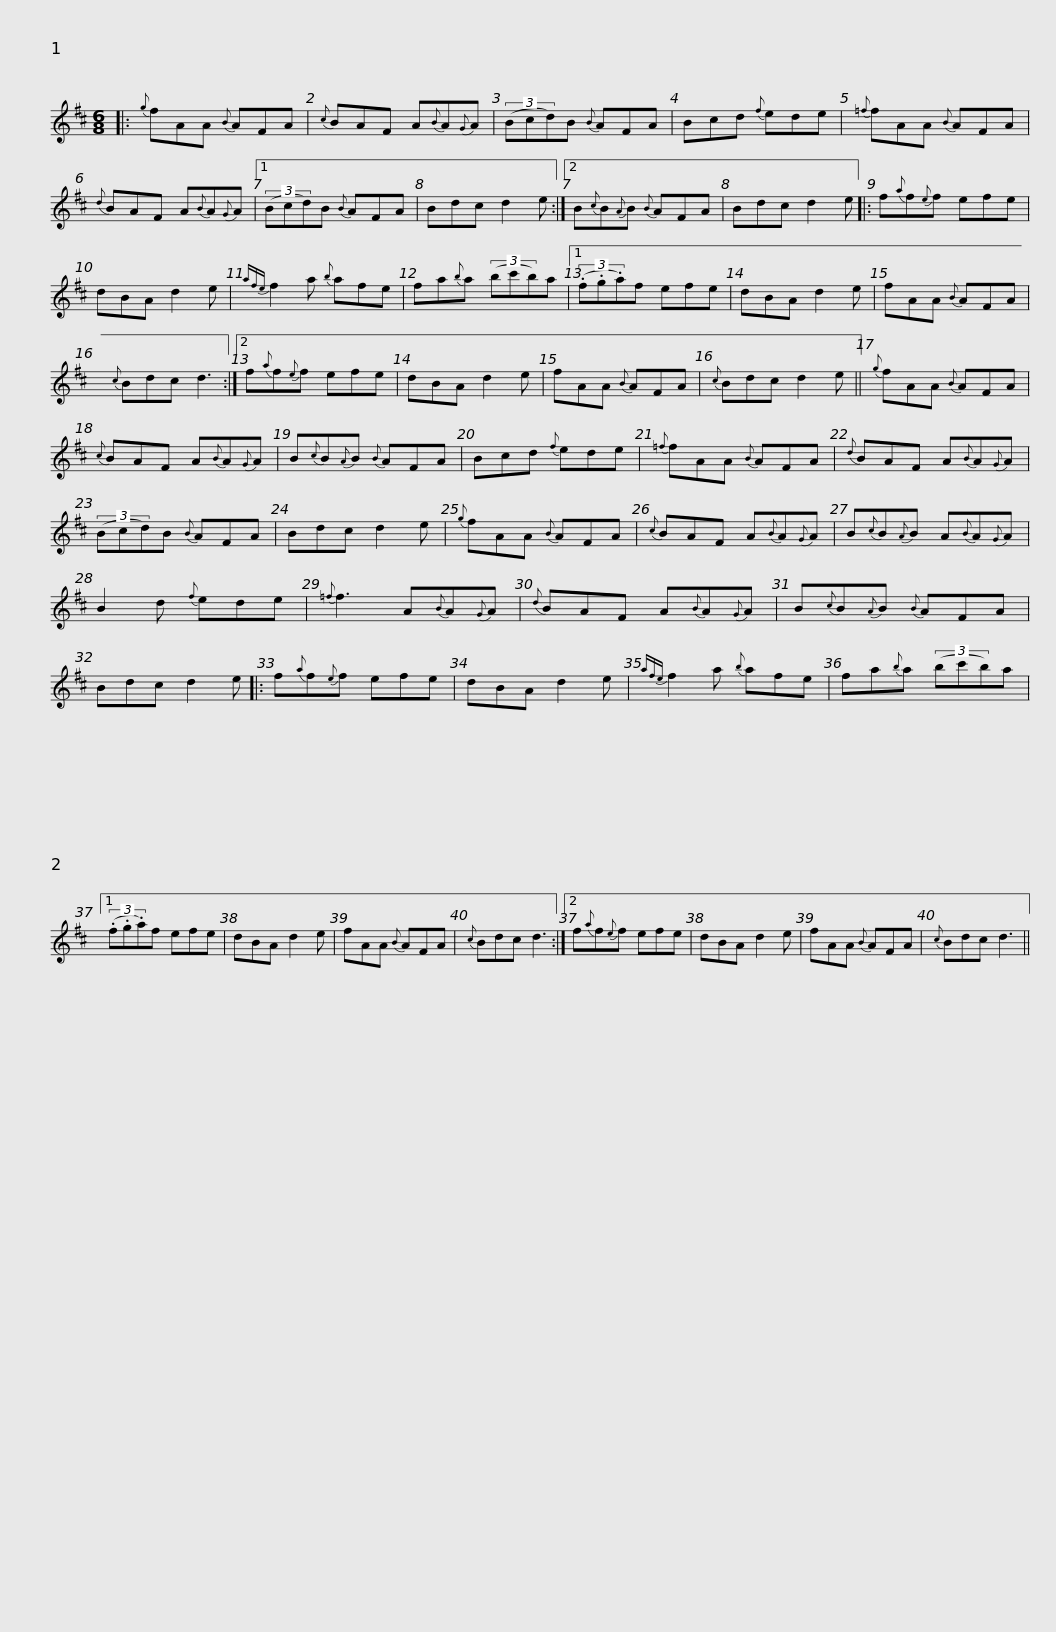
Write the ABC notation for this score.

X:1
L:1/8
M:6/8
I:linebreak $
K:D
V:1 treble
V:1
|:{g} fAA{B} AFA |{c} BAF A{B}A{G}A | (3(Bcd)B{B} AFA | Bcd{f} ede |{=f} fAA{B} AFA |$ %5
{d} BAF A{B}A{G}A |1 (3(Bcd)B{B} AFA | Bdc d2 e :|2 B{c}B{A}B{B} AFA | Bdc d2 e |: %10
 f{a}f{e}f efe |$ dBA d2 e |{afe} f2 a{b} afe | fa{b}a (3(bc'b)a |1 (3(.f.g.a)f efe | %15
 dBA d2 e | fAA{B} AFA |${c} Bdc d3 :|2 f{a}f{e}f efe | dBA d2 e | %20
 fAA{B} AFA |{c} Bdc d2 e ||{g} fAA{B} AFA |${c} BAF A{B}A{G}A | B{c}B{A}B{B} AFA | %25
 Bcd{f} ede |{=f} fAA{B} AFA |{d} BAF A{B}A{G}A |$ (3(Bcd)B{B} AFA | Bdc d2 e | %30
{g} fAA{B} AFA |{c} BAF A{B}A{G}A | B{c}B{A}B A{B}A{G}A |$ B2 d{f} ede |{=f} f3 A{B}A{G}A | %35
{d} BAF A{B}A{G}A | B{c}B{A}B{B} AFA | Bdc d2 e |:$ f{a}f{e}f efe | dBA d2 e | %40
{afe} f2 a{b} afe | fa{b}a (3(bc'b)a |1 (3(.f.g.a)f efe | dBA d2 e |$ fAA{B} AFA | %45
{c} Bdc d3 :|2 f{a}f{e}f efe | dBA d2 e | fAA{B} AFA |{c} Bdc d3 || %50
